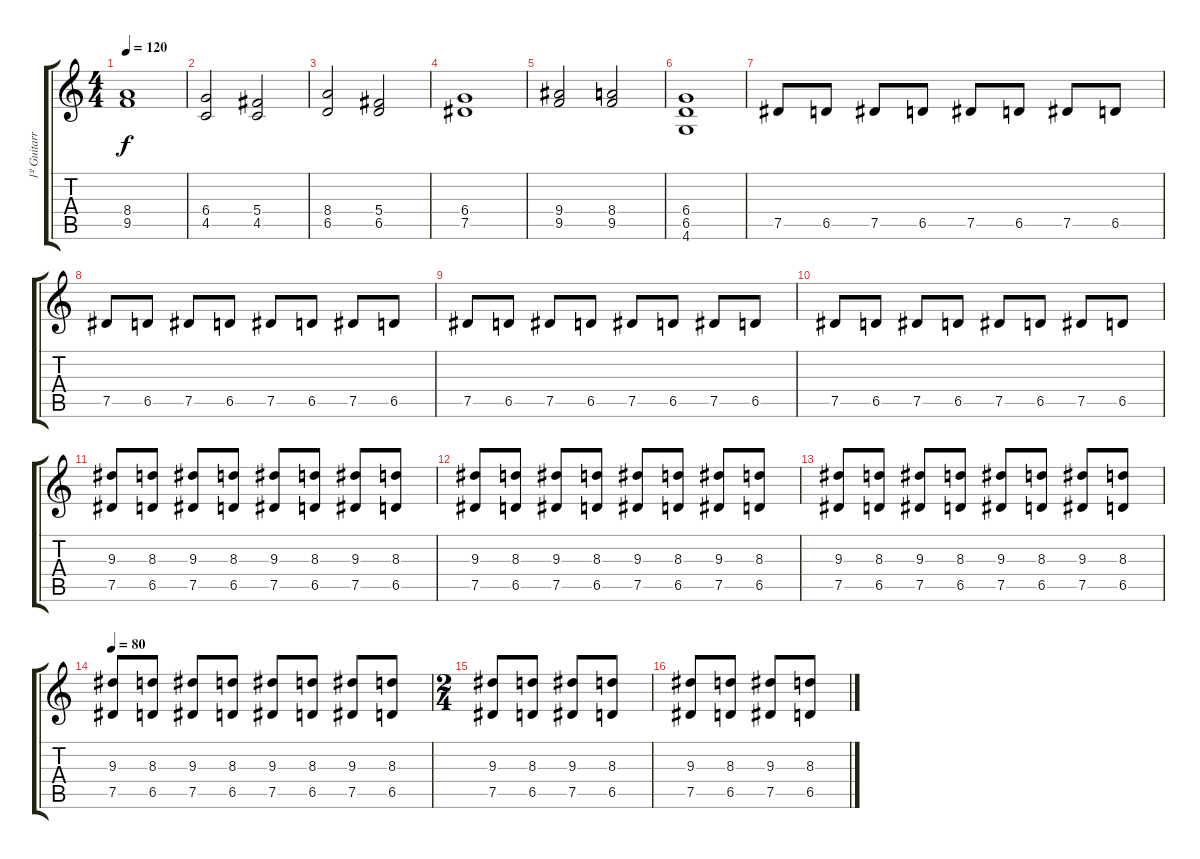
\track ("1º Guitarra" "1º Guitarr") {instrument overdrivenguitar}
\staff {score tabs}
\tuning (Eb4 Bb3 Gb3 Db3 Ab2 Eb2) {hide}
\ts (4 4)
\tempo 120
\clef g2
\ks c
(8.4 9.5).1{dy f} |
(6.4 4.5).2 (5.4 4.5).2 |
(8.4 6.5).2 (5.4 6.5).2 |
(6.4 7.5).1 |
(9.4 9.5).2 (8.4 9.5).2 |
(6.4 6.5 4.6).1 |
7.5.8 6.5.8 7.5.8 6.5.8 7.5.8 6.5.8 7.5.8 6.5.8 |
7.5.8 6.5.8 7.5.8 6.5.8 7.5.8 6.5.8 7.5.8 6.5.8 |
7.5.8 6.5.8 7.5.8 6.5.8 7.5.8 6.5.8 7.5.8 6.5.8 |
7.5.8 6.5.8 7.5.8 6.5.8 7.5.8 6.5.8 7.5.8 6.5.8 |
(9.3 7.5).8 (8.3 6.5).8 (9.3 7.5).8 (8.3 6.5).8 (9.3 7.5).8 (8.3 6.5).8 (9.3 7.5).8 (8.3 6.5).8 |
(9.3 7.5).8 (8.3 6.5).8 (9.3 7.5).8 (8.3 6.5).8 (9.3 7.5).8 (8.3 6.5).8 (9.3 7.5).8 (8.3 6.5).8 |
(9.3 7.5).8 (8.3 6.5).8 (9.3 7.5).8 (8.3 6.5).8 (9.3 7.5).8 (8.3 6.5).8 (9.3 7.5).8 (8.3 6.5).8 |
\tempo 80
(9.3 7.5).8 (8.3 6.5).8 (9.3 7.5).8 (8.3 6.5).8 (9.3 7.5).8 (8.3 6.5).8 (9.3 7.5).8 (8.3 6.5).8 |
\ts (2 4)
(9.3 7.5).8 (8.3 6.5).8 (9.3 7.5).8 (8.3 6.5).8 |
(9.3 7.5).8 (8.3 6.5).8 (9.3 7.5).8 (8.3 6.5).8
